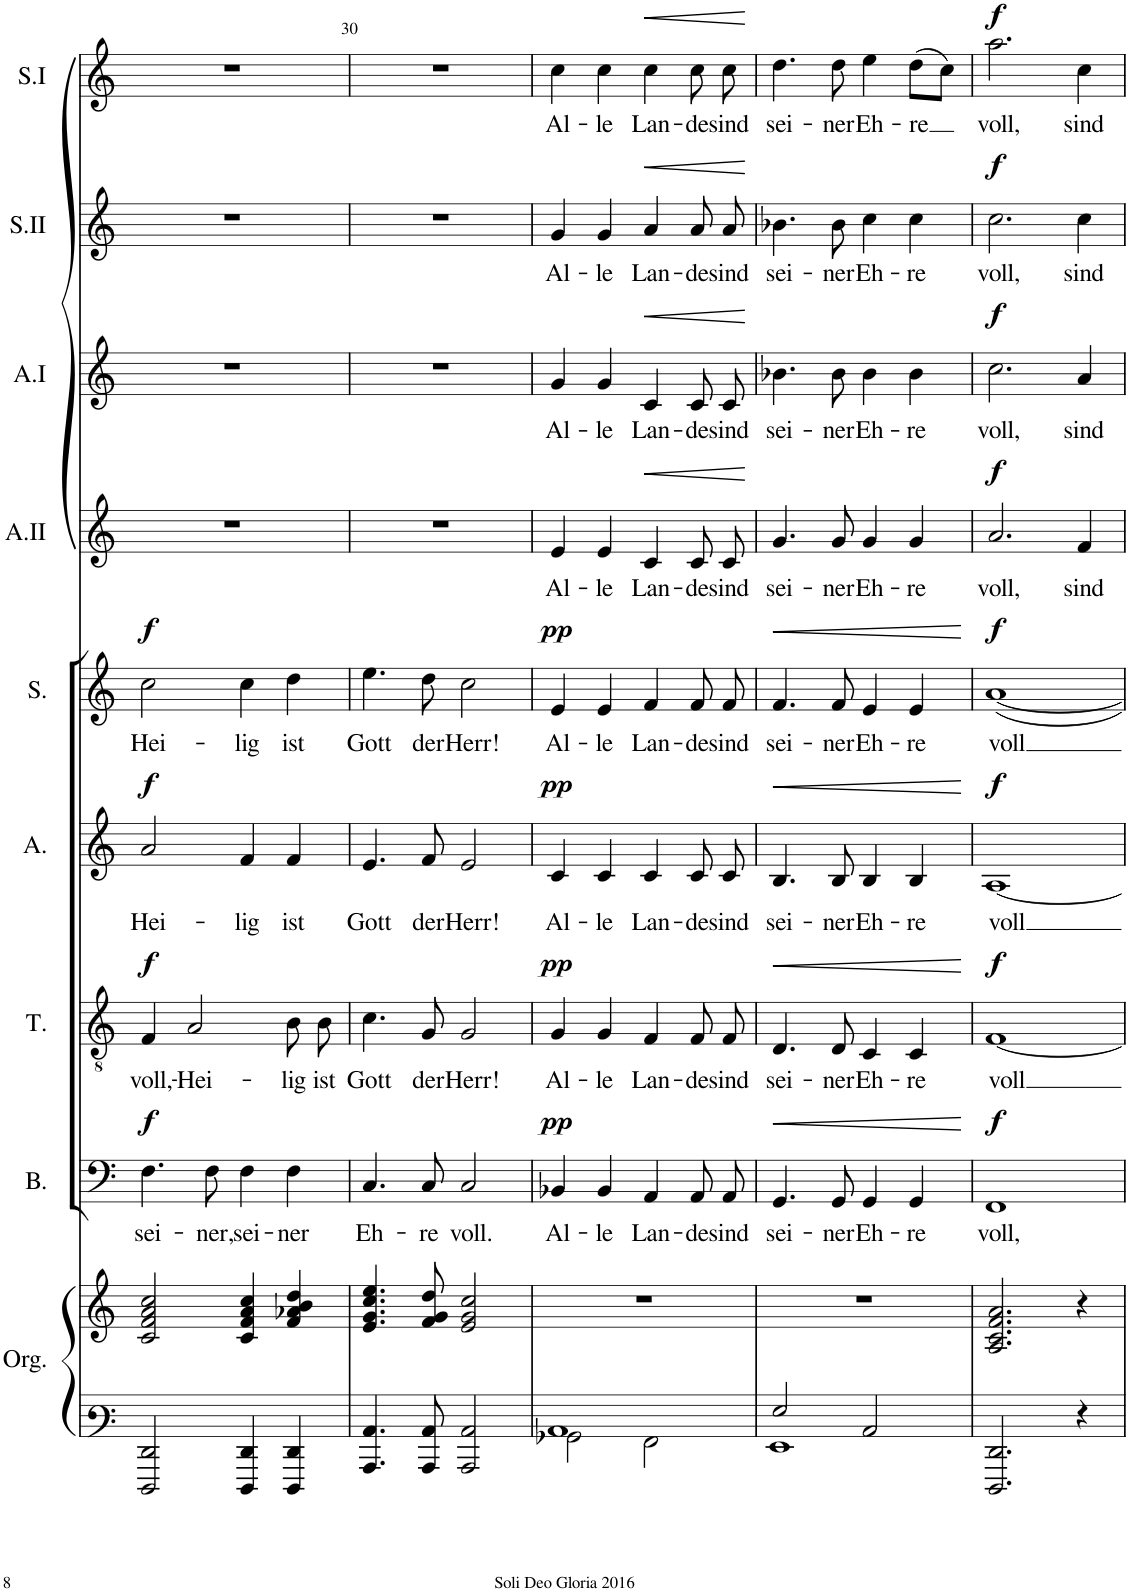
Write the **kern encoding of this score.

**kern	**kern	**kern	**text	**dynam	**kern	**text	**dynam	**kern	**text	**dynam	**kern	**text	**dynam	**kern	**text	**dynam	**kern	**text	**dynam	**kern	**text	**dynam	**kern	**text	**dynam
*part9	*part9	*part8	*part8	*part8	*part7	*part7	*part7	*part6	*part6	*part6	*part5	*part5	*part5	*part4	*part4	*part4	*part3	*part3	*part3	*part2	*part2	*part2	*part1	*part1	*part1
*staff10	*staff9	*staff8	*staff8	*staff8	*staff7	*staff7	*staff7	*staff6	*staff6	*staff6	*staff5	*staff5	*staff5	*staff4	*staff4	*staff4	*staff3	*staff3	*staff3	*staff2	*staff2	*staff2	*staff1	*staff1	*staff1
*I"Orgue	*	*I"Bass	*	*	*I"Ténor	*	*	*I"Alto	*	*	*I"Soprano	*	*	*I"Alto II	*	*	*I"Alto I	*	*	*I"Soprano II	*	*	*I"Soprano I	*	*
*I'Org.	*	*I'B.	*	*	*I'T.	*	*	*I'A.	*	*	*I'S.	*	*	*I'A.II	*	*	*I'A.I	*	*	*I'S.II	*	*	*I'S.I	*	*
!!LO:PB:g=z
*clefF3	*clefG2	*clefF4	*	*	*clefGv2	*	*	*clefG2	*	*	*clefG2	*	*	*clefG2	*	*	*clefG2	*	*	*clefG2	*	*	*clefG2	*	*
*k[]	*k[]	*k[]	*	*	*k[]	*	*	*k[]	*	*	*k[]	*	*	*k[]	*	*	*k[]	*	*	*k[]	*	*	*k[]	*	*
*M4/4	*M4/4	*M4/4	*	*	*M4/4	*	*	*M4/4	*	*	*M4/4	*	*	*M4/4	*	*	*M4/4	*	*	*M4/4	*	*	*M4/4	*	*
*met(c)	*met(c)	*met(c)	*	*	*met(c)	*	*	*met(c)	*	*	*met(c)	*	*	*met(c)	*	*	*met(c)	*	*	*met(c)	*	*	*met(c)	*	*
=29	=29	=29	=29	=29	=29	=29	=29	=29	=29	=29	=29	=29	=29	=29	=29	=29	=29	=29	=29	=29	=29	=29	=29	=29	=29
!	!	!	!LO:LY:b	!LO:DY:a	!	!LO:LY:b	!LO:DY:a	!	!LO:LY:b	!LO:DY:a	!	!LO:LY:b	!LO:DY:a	!	!	!	!	!	!	!	!	!	!	!	!
2FFF/ 2FF/	2c/ 2f/ 2a/ 2cc/	4.F\	sei-	f	4F/	voll,-	f	2a/	Hei-	f	2cc\	Hei-	f	1r	.	.	1r	.	.	1r	.	.	1r	.	.
!	!	!	!	!	!	!LO:LY:b	!	!	!	!	!	!	!	!	!	!	!	!	!	!	!	!	!	!	!
.	.	.	.	.	2A/	Hei-	.	.	.	.	.	.	.	.	.	.	.	.	.	.	.	.	.	.	.
!	!	!	!LO:LY:b	!	!	!	!	!	!	!	!	!	!	!	!	!	!	!	!	!	!	!	!	!	!
.	.	8F\	-ner,	.	.	.	.	.	.	.	.	.	.	.	.	.	.	.	.	.	.	.	.	.	.
!	!	!	!LO:LY:b	!	!	!	!	!	!LO:LY:b	!	!	!LO:LY:b	!	!	!	!	!	!	!	!	!	!	!	!	!
4FFF/ 4FF/	4c/ 4f/ 4a/ 4cc/	4F\	sei-	.	.	.	.	4f/	-lig	.	4cc\	-lig	.	.	.	.	.	.	.	.	.	.	.	.	.
!	!	!	!LO:LY:b	!	!	!LO:LY:b	!	!	!LO:LY:b	!	!	!LO:LY:b	!	!	!	!	!	!	!	!	!	!	!	!	!
4FFF/ 4FF/	4f/ 4a-X/ 4b/ 4dd/	4F\	-ner	.	8B\L	-lig	.	4f/	ist	.	4dd\	ist	.	.	.	.	.	.	.	.	.	.	.	.	.
!	!	!	!	!	!	!LO:LY:b	!	!	!	!	!	!	!	!	!	!	!	!	!	!	!	!	!	!	!
.	.	.	.	.	8B\J	ist	.	.	.	.	.	.	.	.	.	.	.	.	.	.	.	.	.	.	.
=30	=30	=30	=30	=30	=30	=30	=30	=30	=30	=30	=30	=30	=30	=30	=30	=30	=30	=30	=30	=30	=30	=30	=30	=30	=30
!	!	!	!LO:LY:b	!	!	!LO:LY:b	!	!	!LO:LY:b	!	!	!LO:LY:b	!	!	!	!	!	!	!	!	!	!	!	!	!
4.CC/ 4.C/	4.e/ 4.g/ 4.cc/ 4.ee/	4.C/	Eh-	.	4.c\	Gott	.	4.e/	Gott	.	4.ee\	Gott	.	1r	.	.	1r	.	.	1r	.	.	1r	.	.
!	!	!	!LO:LY:b	!	!	!LO:LY:b	!	!	!LO:LY:b	!	!	!LO:LY:b	!	!	!	!	!	!	!	!	!	!	!	!	!
8CC/ 8C/	8f/ 8g/ 8dd/	8C/	-re	.	8G/	der	.	8f/	der	.	8dd\	der	.	.	.	.	.	.	.	.	.	.	.	.	.
!	!	!	!LO:LY:b	!	!	!LO:LY:b	!	!	!LO:LY:b	!	!	!LO:LY:b	!	!	!	!	!	!	!	!	!	!	!	!	!
2CC/ 2C/	2e/ 2g/ 2cc/	2C/	voll.	.	2G/	Herr!	.	2e/	Herr!	.	2cc\	Herr!	.	.	.	.	.	.	.	.	.	.	.	.	.
=31	=31	=31	=31	=31	=31	=31	=31	=31	=31	=31	=31	=31	=31	=31	=31	=31	=31	=31	=31	=31	=31	=31	=31	=31	=31
*^	*	*	*	*	*	*	*	*	*	*	*	*	*	*	*	*	*	*	*	*	*	*	*	*	*
!	!	!	!	!LO:LY:b	!LO:DY:a	!	!LO:LY:b	!LO:DY:a	!	!LO:LY:b	!LO:DY:a	!	!LO:LY:b	!LO:DY:a	!	!LO:LY:b	!	!	!LO:LY:b	!	!	!LO:LY:b	!	!	!LO:LY:b	!
1C	2BB-X\	1r	4BB-X/	Al-	pp	4G/	Al-	pp	4c/	Al-	pp	4e/	Al-	pp	4e/	Al-	.	4g/	Al-	.	4g/	Al-	.	4cc\	Al-	.
!	!	!	!	!LO:LY:b	!	!	!LO:LY:b	!	!	!LO:LY:b	!	!	!LO:LY:b	!	!	!LO:LY:b	!	!	!LO:LY:b	!	!	!LO:LY:b	!	!	!LO:LY:b	!
.	.	.	4BB-/	-le	.	4G/	-le	.	4c/	-le	.	4e/	-le	.	4e/	-le	.	4g/	-le	.	4g/	-le	.	4cc\	-le	.
!	!	!	!	!LO:LY:b	!	!	!LO:LY:b	!	!	!LO:LY:b	!	!	!LO:LY:b	!	!	!LO:LY:b	!LO:HP:b	!	!LO:LY:b	!LO:HP:b	!	!LO:LY:b	!LO:HP:b	!	!LO:LY:b	!LO:HP:b
.	2AA\	.	4AA/	Lan-	.	4F/	Lan-	.	4c/	Lan-	.	4f/	Lan-	.	4c/	Lan-	<	4c/	Lan-	<	4a/	Lan-	<	4cc\	Lan-	<
!	!	!	!	!LO:LY:b	!	!	!LO:LY:b	!	!	!LO:LY:b	!	!	!LO:LY:b	!	!	!LO:LY:b	!	!	!LO:LY:b	!	!	!LO:LY:b	!	!	!LO:LY:b	!
.	.	.	8AA/L	-de	.	8F/L	-de	.	8c/L	-de	.	8f/L	-de	.	8c/L	-de	.	8c/L	-de	.	8a/L	-de	.	8cc\	-de	.
!	!	!	!	!LO:LY:b	!	!	!LO:LY:b	!	!	!LO:LY:b	!	!	!LO:LY:b	!	!	!LO:LY:b	!	!	!LO:LY:b	!	!	!LO:LY:b	!	!	!LO:LY:b	!
.	.	.	8AA/J	sind	.	8F/J	sind	.	8c/J	sind	.	8f/J	sind	.	8c/J	sind	.	8c/J	sind	.	8a/J	sind	.	8cc\	sind	.
*v	*v	*	*	*	*	*	*	*	*	*	*	*	*	*	*	*	*	*	*	*	*	*	*	*	*	*
.	.	.	.	.	.	.	.	.	.	.	.	.	.	.	.	[	.	.	[	.	.	[	.	.	[
=32	=32	=32	=32	=32	=32	=32	=32	=32	=32	=32	=32	=32	=32	=32	=32	=32	=32	=32	=32	=32	=32	=32	=32	=32	=32
*^	*	*	*	*	*	*	*	*	*	*	*	*	*	*	*	*	*	*	*	*	*	*	*	*	*
!	!	!	!	!LO:LY:b	!LO:HP:b	!	!LO:LY:b	!LO:HP:b	!	!LO:LY:b	!LO:HP:b	!	!LO:LY:b	!LO:HP:b	!	!LO:LY:b	!	!	!LO:LY:b	!	!	!LO:LY:b	!	!	!LO:LY:b	!
2G/	1GG	1r	4.GG/	sei-	<	4.D/	sei-	<	4.B/	sei-	<	4.f/	sei-	<	4.g/	sei-	.	4.b-X\	sei-	.	4.b-X\	sei-	.	4.dd\	sei-	.
!	!	!	!	!LO:LY:b	!	!	!LO:LY:b	!	!	!LO:LY:b	!	!	!LO:LY:b	!	!	!LO:LY:b	!	!	!LO:LY:b	!	!	!LO:LY:b	!	!	!LO:LY:b	!
.	.	.	8GG/	-ner	.	8D/	-ner	.	8B/	-ner	.	8f/	-ner	.	8g/	-ner	.	8b-\	-ner	.	8b-\	-ner	.	8dd\	-ner	.
!	!	!	!	!LO:LY:b	!	!	!LO:LY:b	!	!	!LO:LY:b	!	!	!LO:LY:b	!	!	!LO:LY:b	!	!	!LO:LY:b	!	!	!LO:LY:b	!	!	!LO:LY:b	!
2C/	.	.	4GG/	Eh-	.	4C/	Eh-	.	4B/	Eh-	.	4e/	Eh-	.	4g/	Eh-	.	4b-\	Eh-	.	4cc\	Eh-	.	4ee\	Eh-	.
!	!	!	!	!LO:LY:b	!	!	!LO:LY:b	!	!	!LO:LY:b	!	!	!LO:LY:b	!	!	!LO:LY:b	!	!	!LO:LY:b	!	!	!LO:LY:b	!	!	!LO:LY:b	!
.	.	.	4GG/	-re	.	4C/	-re	.	4B/	-re	.	4e/	-re	.	4g/	-re	.	4b-\	-re	.	4cc\	-re	.	(8dd\L	-re	.
.	.	.	.	.	.	.	.	.	.	.	.	.	.	.	.	.	.	.	.	.	.	.	.	8cc\J)	.	.
*v	*v	*	*	*	*	*	*	*	*	*	*	*	*	*	*	*	*	*	*	*	*	*	*	*	*	*
.	.	.	.	[	.	.	[	.	.	[	.	.	[	.	.	.	.	.	.	.	.	.	.	.	.
=33	=33	=33	=33	=33	=33	=33	=33	=33	=33	=33	=33	=33	=33	=33	=33	=33	=33	=33	=33	=33	=33	=33	=33	=33	=33
!	!	!	!LO:LY:b	!LO:DY:a	!	!LO:LY:b	!LO:DY:a	!	!LO:LY:b	!LO:DY:a	!	!LO:LY:b	!LO:DY:a	!	!LO:LY:b	!LO:DY:a	!	!LO:LY:b	!LO:DY:a	!	!LO:LY:b	!LO:DY:a	!	!LO:LY:b	!LO:DY:a
2.FFF/ 2.FF/	2.A/ 2.c/ 2.f/ 2.a/	1FF	voll,	f	[1F	voll	f	[1A	voll	f	[1a	voll	f	2.a/	voll,	f	2.cc\	voll,	f	2.cc\	voll,	f	2.aa\	voll,	f
!	!	!	!	!	!	!	!	!	!	!	!	!	!	!	!LO:LY:b	!	!	!LO:LY:b	!	!	!LO:LY:b	!	!	!LO:LY:b	!
4r	4r	.	.	.	.	.	.	.	.	.	.	.	.	4f/	sind	.	4a/	sind	.	4cc\	sind	.	4cc\	sind	.
=	=	=	=	=	=	=	=	=	=	=	=	=	=	=	=	=	=	=	=	=	=	=	=	=	=
*-	*-	*-	*-	*-	*-	*-	*-	*-	*-	*-	*-	*-	*-	*-	*-	*-	*-	*-	*-	*-	*-	*-	*-	*-	*-
